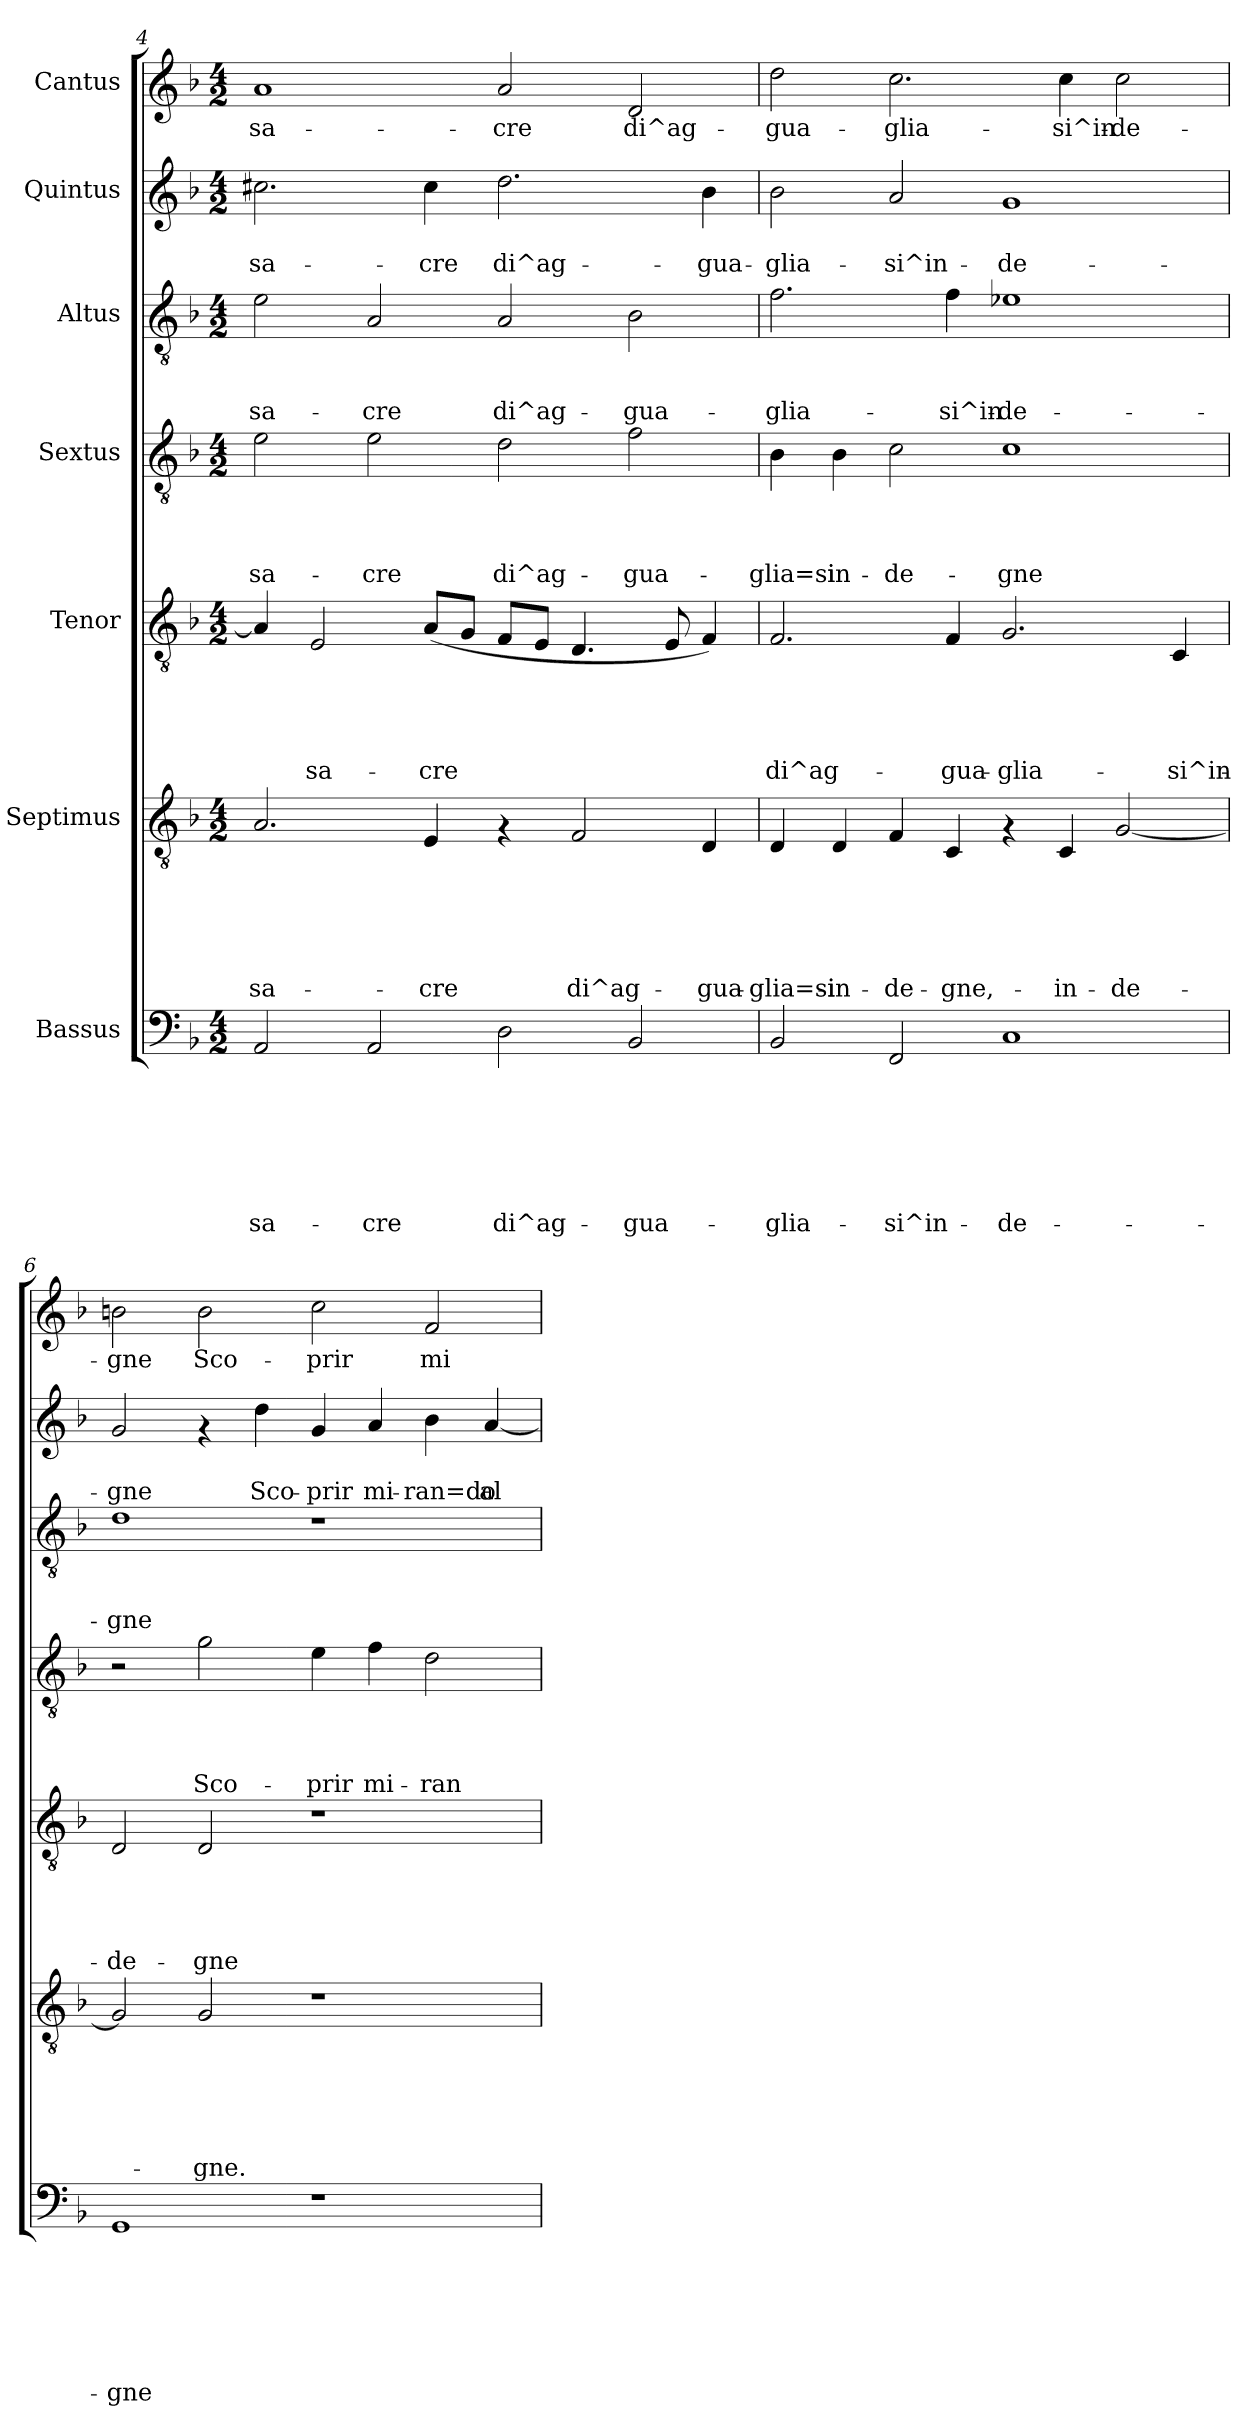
**kern	**text	**text	**text	**text	**text	**text	**text	**kern	**text	**text	**text	**text	**text	**text	**kern	**text	**text	**text	**text	**text	**kern	**text	**text	**text	**text	**kern	**text	**text	**text	**kern	**text	**text	**kern	**text
*part7	*part7	*part7	*part7	*part7	*part7	*part7	*part7	*part6	*part6	*part6	*part6	*part6	*part6	*part6	*part5	*part5	*part5	*part5	*part5	*part5	*part4	*part4	*part4	*part4	*part4	*part3	*part3	*part3	*part3	*part2	*part2	*part2	*part1	*part1
*staff7	*staff7	*staff7	*staff7	*staff7	*staff7	*staff7	*staff7	*staff6	*staff6	*staff6	*staff6	*staff6	*staff6	*staff6	*staff5	*staff5	*staff5	*staff5	*staff5	*staff5	*staff4	*staff4	*staff4	*staff4	*staff4	*staff3	*staff3	*staff3	*staff3	*staff2	*staff2	*staff2	*staff1	*staff1
*I"Bassus	*	*	*	*	*	*	*	*I"Septimus	*	*	*	*	*	*	*I"Tenor	*	*	*	*	*	*I"Sextus	*	*	*	*	*I"Altus	*	*	*	*I"Quintus	*	*	*I"Cantus	*
!!LO:PB:g=z
*clefF4	*	*	*	*	*	*	*	*clefGv2	*	*	*	*	*	*	*clefGv2	*	*	*	*	*	*clefGv2	*	*	*	*	*clefGv2	*	*	*	*clefG2	*	*	*clefG2	*
*k[b-]	*	*	*	*	*	*	*	*k[b-]	*	*	*	*	*	*	*k[b-]	*	*	*	*	*	*k[b-]	*	*	*	*	*k[b-]	*	*	*	*k[b-]	*	*	*k[b-]	*
*F:	*	*	*	*	*	*	*	*F:	*	*	*	*	*	*	*F:	*	*	*	*	*	*F:	*	*	*	*	*F:	*	*	*	*F:	*	*	*F:	*
*M4/2	*	*	*	*	*	*	*	*M4/2	*	*	*	*	*	*	*M4/2	*	*	*	*	*	*M4/2	*	*	*	*	*M4/2	*	*	*	*M4/2	*	*	*M4/2	*
=4	=4	=4	=4	=4	=4	=4	=4	=4	=4	=4	=4	=4	=4	=4	=4	=4	=4	=4	=4	=4	=4	=4	=4	=4	=4	=4	=4	=4	=4	=4	=4	=4	=4	=4
!	!	!	!	!	!	!	!LO:LY:b	!	!	!	!	!	!	!LO:LY:b	!	!	!	!	!	!	!	!	!	!	!LO:LY:b	!	!	!	!LO:LY:b	!	!	!LO:LY:b	!	!LO:LY:b
2AA/	.	.	.	.	.	.	sa-	2.A/	.	.	.	.	.	sa-	4A/]	.	.	.	.	.	2e\	.	.	.	sa-	2e\	.	.	sa-	2.cc#X\	.	sa-	1a	sa-
!	!	!	!	!	!	!	!	!	!	!	!	!	!	!	!	!	!	!	!	!LO:LY:b	!	!	!	!	!	!	!	!	!	!	!	!	!	!
.	.	.	.	.	.	.	.	.	.	.	.	.	.	.	2E/	.	.	.	.	sa-	.	.	.	.	.	.	.	.	.	.	.	.	.	.
!	!	!	!	!	!	!	!LO:LY:b	!	!	!	!	!	!	!	!	!	!	!	!	!	!	!	!	!	!LO:LY:b	!	!	!	!LO:LY:b	!	!	!	!	!
2AA/	.	.	.	.	.	.	-cre	.	.	.	.	.	.	.	.	.	.	.	.	.	2e\	.	.	.	-cre	2A/	.	.	-cre	.	.	.	.	.
!	!	!	!	!	!	!	!	!	!	!	!	!	!	!LO:LY:b	!	!	!	!	!	!LO:LY:b	!	!	!	!	!	!	!	!	!	!	!	!LO:LY:b	!	!
.	.	.	.	.	.	.	.	4E/	.	.	.	.	.	-cre	(<8A/L	.	.	.	.	-cre	.	.	.	.	.	.	.	.	.	4cc#\	.	-cre	.	.
.	.	.	.	.	.	.	.	.	.	.	.	.	.	.	8G/J	.	.	.	.	.	.	.	.	.	.	.	.	.	.	.	.	.	.	.
!	!	!	!	!	!	!	!LO:LY:b	!	!	!	!	!	!	!	!	!	!	!	!	!	!	!	!	!	!LO:LY:b	!	!	!	!LO:LY:b	!	!	!LO:LY:b	!	!LO:LY:b
2D\	.	.	.	.	.	.	di^ag-	4rF	.	.	.	.	.	.	8F/L	.	.	.	.	.	2d\	.	.	.	di^ag-	2A/	.	.	di^ag-	2.dd\	.	di^ag-	2a/	-cre
.	.	.	.	.	.	.	.	.	.	.	.	.	.	.	8E/J	.	.	.	.	.	.	.	.	.	.	.	.	.	.	.	.	.	.	.
!	!	!	!	!	!	!	!	!	!	!	!	!	!	!LO:LY:b	!	!	!	!	!	!	!	!	!	!	!	!	!	!	!	!	!	!	!	!
.	.	.	.	.	.	.	.	2F/	.	.	.	.	.	di^ag-	4.D/	.	.	.	.	.	.	.	.	.	.	.	.	.	.	.	.	.	.	.
!	!	!	!	!	!	!	!LO:LY:b	!	!	!	!	!	!	!	!	!	!	!	!	!	!	!	!	!	!LO:LY:b	!	!	!	!LO:LY:b	!	!	!	!	!LO:LY:b
2BB-/	.	.	.	.	.	.	-gua-	.	.	.	.	.	.	.	.	.	.	.	.	.	2f\	.	.	.	-gua-	2B-\	.	.	-gua-	.	.	.	2d/	di^ag-
.	.	.	.	.	.	.	.	.	.	.	.	.	.	.	8E/	.	.	.	.	.	.	.	.	.	.	.	.	.	.	.	.	.	.	.
!	!	!	!	!	!	!	!	!	!	!	!	!	!	!LO:LY:b	!	!	!	!	!	!	!	!	!	!	!	!	!	!	!	!	!	!LO:LY:b	!	!
.	.	.	.	.	.	.	.	4D/	.	.	.	.	.	-gua-	4F/)	.	.	.	.	.	.	.	.	.	.	.	.	.	.	4b-\	.	-gua-	.	.
=5	=5	=5	=5	=5	=5	=5	=5	=5	=5	=5	=5	=5	=5	=5	=5	=5	=5	=5	=5	=5	=5	=5	=5	=5	=5	=5	=5	=5	=5	=5	=5	=5	=5	=5
!	!	!	!	!	!	!	!LO:LY:b	!	!	!	!	!	!	!LO:LY:b	!	!	!	!	!	!LO:LY:b	!	!	!	!	!LO:LY:b	!	!	!	!LO:LY:b	!	!	!LO:LY:b	!	!LO:LY:b
2BB-/	.	.	.	.	.	.	-glia-	4D/	.	.	.	.	.	-glia=si-	2.F/	.	.	.	.	di^ag-	4B-\	.	.	.	-glia=si	2.f\	.	.	-glia-	2b-\	.	-glia-	2dd\	-gua-
!	!	!	!	!	!	!	!	!	!	!	!	!	!	!LO:LY:b	!	!	!	!	!	!	!	!	!	!	!LO:LY:b	!	!	!	!	!	!	!	!	!
.	.	.	.	.	.	.	.	4D/	.	.	.	.	.	-in-	.	.	.	.	.	.	4B-\	.	.	.	in-	.	.	.	.	.	.	.	.	.
!	!	!	!	!	!	!	!LO:LY:b	!	!	!	!	!	!	!LO:LY:b	!	!	!	!	!	!	!	!	!	!	!LO:LY:b	!	!	!	!	!	!	!LO:LY:b	!	!LO:LY:b
2FF/	.	.	.	.	.	.	-si^in-	4F/	.	.	.	.	.	-de-	.	.	.	.	.	.	2c\	.	.	.	-de-	.	.	.	.	2a/	.	-si^in-	2.cc\	-glia-
!	!	!	!	!	!	!	!	!	!	!	!	!	!	!LO:LY:b	!	!	!	!	!	!LO:LY:b	!	!	!	!	!	!	!	!	!LO:LY:b	!	!	!	!	!
.	.	.	.	.	.	.	.	4C/	.	.	.	.	.	-gne,-	4F/	.	.	.	.	-gua-	.	.	.	.	.	4f\	.	.	-si^in-	.	.	.	.	.
!	!	!	!	!	!	!	!LO:LY:b	!	!	!	!	!	!	!	!	!	!	!	!	!LO:LY:b	!	!	!	!	!LO:LY:b	!	!	!	!LO:LY:b	!	!	!LO:LY:b	!	!
1C	.	.	.	.	.	.	-de-	4rF	.	.	.	.	.	.	2.G/	.	.	.	.	-glia-	1c	.	.	.	-gne	1e-X	.	.	-de-	1g	.	-de-	.	.
!	!	!	!	!	!	!	!	!	!	!	!	!	!	!LO:LY:b	!	!	!	!	!	!	!	!	!	!	!	!	!	!	!	!	!	!	!	!LO:LY:b
.	.	.	.	.	.	.	.	4C/	.	.	.	.	.	-in-	.	.	.	.	.	.	.	.	.	.	.	.	.	.	.	.	.	.	4cc\	-si^in-
!	!	!	!	!	!	!	!	!	!	!	!	!	!	!LO:LY:b	!	!	!	!	!	!	!	!	!	!	!	!	!	!	!	!	!	!	!	!LO:LY:b
.	.	.	.	.	.	.	.	[<2G/	.	.	.	.	.	-de-	.	.	.	.	.	.	.	.	.	.	.	.	.	.	.	.	.	.	2cc\	-de-
!	!	!	!	!	!	!	!	!	!	!	!	!	!	!	!	!	!	!	!	!LO:LY:b	!	!	!	!	!	!	!	!	!	!	!	!	!	!
.	.	.	.	.	.	.	.	.	.	.	.	.	.	.	4C/	.	.	.	.	-si^in-	.	.	.	.	.	.	.	.	.	.	.	.	.	.
=6	=6	=6	=6	=6	=6	=6	=6	=6	=6	=6	=6	=6	=6	=6	=6	=6	=6	=6	=6	=6	=6	=6	=6	=6	=6	=6	=6	=6	=6	=6	=6	=6	=6	=6
!	!	!	!	!	!	!	!LO:LY:b	!	!	!	!	!	!	!	!	!	!	!	!	!LO:LY:b	!	!	!	!	!	!	!	!	!LO:LY:b	!	!	!LO:LY:b	!	!LO:LY:b
1GG	.	.	.	.	.	.	-gne	2G/]	.	.	.	.	.	.	2D/	.	.	.	.	-de-	2r	.	.	.	.	1d	.	.	-gne	2g/	.	-gne	2bn\	-gne
!	!	!	!	!	!	!	!	!	!	!	!	!	!	!LO:LY:b	!	!	!	!	!	!LO:LY:b	!	!	!	!	!LO:LY:b	!	!	!	!	!	!	!	!	!LO:LY:b
.	.	.	.	.	.	.	.	2G/	.	.	.	.	.	-gne.	2D/	.	.	.	.	-gne	2g\	.	.	.	Sco-	.	.	.	.	4rf	.	.	2b\	Sco-
!	!	!	!	!	!	!	!	!	!	!	!	!	!	!	!	!	!	!	!	!	!	!	!	!	!	!	!	!	!	!	!	!LO:LY:b	!	!
.	.	.	.	.	.	.	.	.	.	.	.	.	.	.	.	.	.	.	.	.	.	.	.	.	.	.	.	.	.	4dd\	.	Sco-	.	.
!	!	!	!	!	!	!	!	!	!	!	!	!	!	!	!	!	!	!	!	!	!	!	!	!	!LO:LY:b	!	!	!	!	!	!	!LO:LY:b	!	!LO:LY:b
1r	.	.	.	.	.	.	.	1r	.	.	.	.	.	.	1r	.	.	.	.	.	4e\	.	.	.	-prir	1r	.	.	.	4g/	.	-prir	2cc\	-prir
!	!	!	!	!	!	!	!	!	!	!	!	!	!	!	!	!	!	!	!	!	!	!	!	!	!LO:LY:b	!	!	!	!	!	!	!LO:LY:b	!	!
.	.	.	.	.	.	.	.	.	.	.	.	.	.	.	.	.	.	.	.	.	4f\	.	.	.	mi-	.	.	.	.	4a/	.	mi-	.	.
!	!	!	!	!	!	!	!	!	!	!	!	!	!	!	!	!	!	!	!	!	!	!	!	!	!LO:LY:b	!	!	!	!	!	!	!LO:LY:b	!	!LO:LY:b
.	.	.	.	.	.	.	.	.	.	.	.	.	.	.	.	.	.	.	.	.	2d\	.	.	.	-ran-	.	.	.	.	4b-\	.	-ran=do	2f/	mi-
!	!	!	!	!	!	!	!	!	!	!	!	!	!	!	!	!	!	!	!	!	!	!	!	!	!	!	!	!	!	!	!	!LO:LY:b	!	!
.	.	.	.	.	.	.	.	.	.	.	.	.	.	.	.	.	.	.	.	.	.	.	.	.	.	.	.	.	.	[>4a/	.	al-	.	.
=	=	=	=	=	=	=	=	=	=	=	=	=	=	=	=	=	=	=	=	=	=	=	=	=	=	=	=	=	=	=	=	=	=	=
*-	*-	*-	*-	*-	*-	*-	*-	*-	*-	*-	*-	*-	*-	*-	*-	*-	*-	*-	*-	*-	*-	*-	*-	*-	*-	*-	*-	*-	*-	*-	*-	*-	*-	*-
